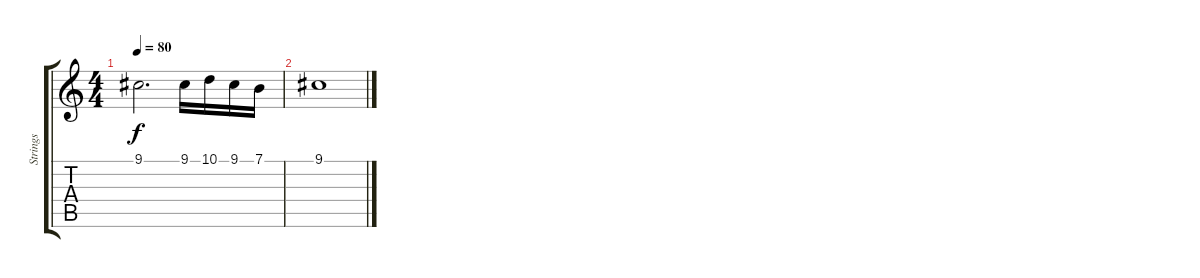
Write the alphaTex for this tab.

\track ("Strings       " "Strings   ") {instrument stringensemble1}
\staff {score tabs}
\tuning (E4 B3 G3 D3 A2 E2) {hide}
\ts (4 4)
\tempo 80
\clef g2
\ks c
9.1.2{d dy f} 9.1.16 10.1.16 9.1.16 7.1.16 |
9.1.1
